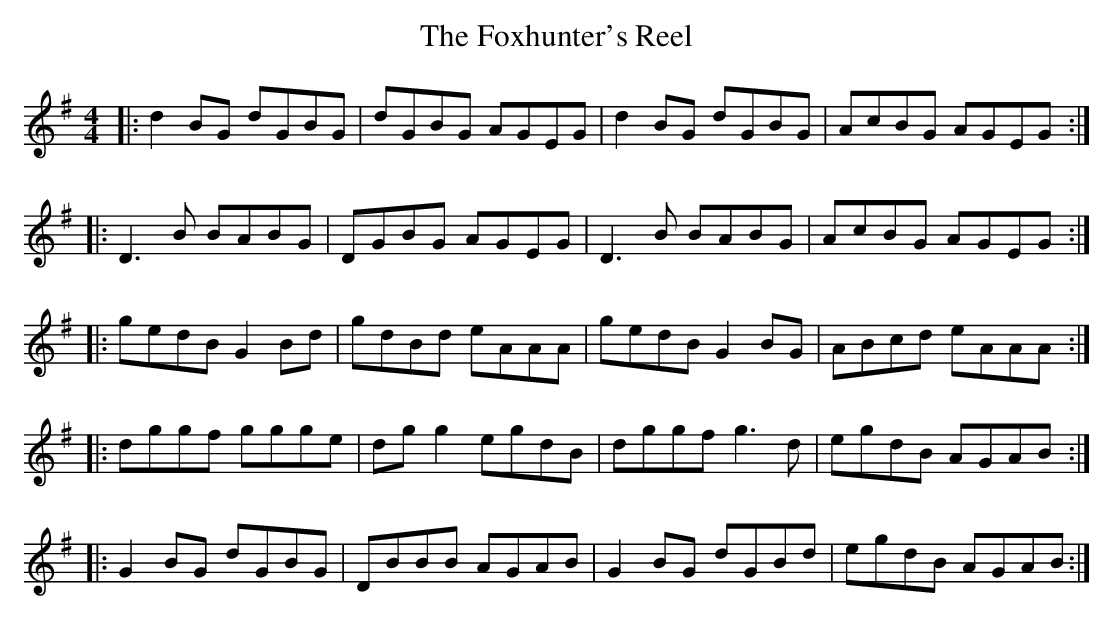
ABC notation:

X:1
T:Foxhunter's Reel, The
M:4/4
L:1/8
K:G
|:d2BG dGBG|dGBG AGEG|d2BG dGBG|AcBG AGEG:|
|:D3B BABG|DGBG AGEG|D3B BABG|AcBG AGEG:|
|:gedB G2Bd|gdBd eAAA|gedB G2BG|ABcd eAAA:|
|:dggf ggge|dgg2 egdB|dggf g3d|egdB AGAB:|
|:G2BG dGBG|DBBB AGAB|G2BG dGBd|egdB AGAB:|
